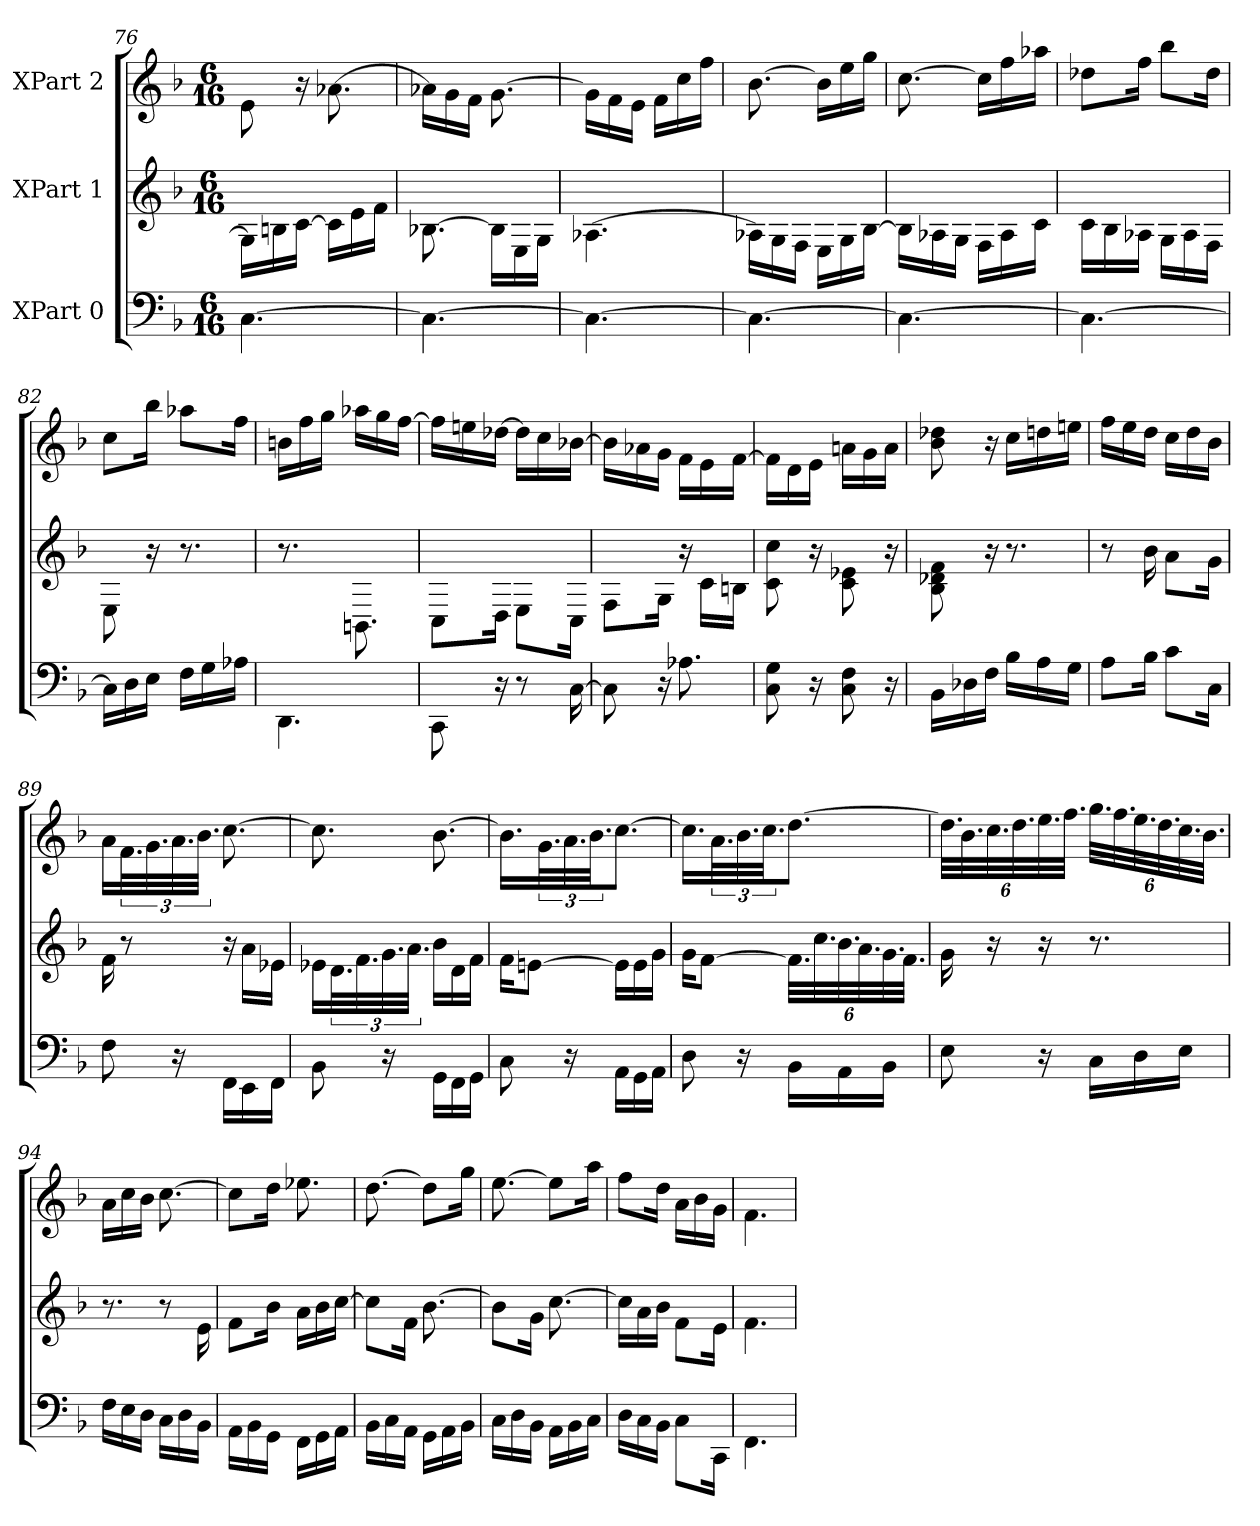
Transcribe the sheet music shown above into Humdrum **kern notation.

**kern	**kern	**kern
*part3	*part2	*part1
*staff3	*staff2	*staff1
*I"XPart 0	*I"XPart 1	*I"XPart 2
*clefF4	*clefG2	*clefG2
*k[b-]	*k[b-]	*k[b-]
*M6/16	*M6/16	*M6/16
=76	=76	=76
[4.C\	16G\L]	8e\
.	16Bn\	.
.	[16c\J	16r
.	16c\L]	[8.a-X\
.	16e\	.
.	16f\J	.
=77	=77	=77
4.C\_	[8.B-X\	16a-X\L]
.	.	16g\
.	.	16f\J
.	16B-\L]	[8.g\
.	16E\	.
.	16G\J	.
=78	=78	=78
4.C\_	[4.A-X\	16g\L]
.	.	16f\
.	.	16e\J
.	.	16f\L
.	.	16cc\
.	.	16ff\J
=79	=79	=79
4.C\_	16A-X\L]	[8.b-\
.	16G\	.
.	16F\J	.
.	16E\L	16b-\L]
.	16G\	16ee\
.	[16B-\J	16gg\J
=80	=80	=80
4.C\_	16B-\L]	[8.cc\
.	16A-X\	.
.	16G\J	.
.	16F\L	16cc\L]
.	16A-\	16ff\
.	16c\J	16aa-X\J
=81	=81	=81
4.C\_	16c\L	8dd-X\L
.	16B-\	.
.	16A-X\J	16ff\J
.	16G\L	8bb-\L
.	16A-\	.
.	16F\J	16dd-\J
=82	=82	=82
16C\L]	8E\	8cc\L
16D\	.	.
16E\J	16r	16bb-\J
16F\L	8.r	8aa-X\L
16G\	.	.
16A-X\J	.	16ff\J
=83	=83	=83
4.DD\	8.r	16bn\L
.	.	16ff\
.	.	16gg\J
.	8.BBn\	16aa-X\L
.	.	16gg\
.	.	[16ff\J
=84	=84	=84
8CC\	8C\L	16ff\L]
.	.	16een\
16r	16D\J	[16dd-X\J
8r	8E\L	16dd-\L]
.	.	16cc\
[16C\	16C\J	[16b-X\J
=85	=85	=85
8C\]	8F\L	16b-\L]
.	.	16a-X\
16r	16G\J	16g\J
8.A-X\	16r	16f\L
.	16c\L	16e\
.	16Bn\J	[16f\J
=86	=86	=86
8C\ 8G\	8cc\ 8c\	16f\L]
.	.	16d\
16r	16r	16e\J
8C\ 8F\	8e-X\ 8c\	16an\L
.	.	16g\
16r	16r	16a\J
=87	=87	=87
16BB-\L	8f\ 8d-X\ 8B-\	8dd-X\ 8b-\
16D-X\	.	.
16F\J	16r	16r
16B-\L	8.r	16cc\L
16A\	.	16ddn\
16G\J	.	16een\J
=88	=88	=88
8A\L	8r	16ff\L
.	.	16ee\
16B-\J	16b-\	16dd\J
8c\L	8a\L	16cc\L
.	.	16dd\
16C\J	16g\J	16b-\J
=89	=89	=89
8F\	16f\	16a\L
.	8r	48.f\
.	.	48.g\
16r	.	48.a\
.	.	48.b-\J
16FF\L	16r	[8.cc\
16EE\	16a\L	.
16FF\J	16e-X\J	.
=90	=90	=90
8BB-\	16e-X\L	8.cc\]
.	48.d\	.
.	48.f\	.
16r	48.g\	.
.	48.a\J	.
16GG\L	16b-\L	[8.b-\
16FF\	16d\	.
16GG\J	16f\J	.
=91	=91	=91
8C\	16f\L	16.b-\L]
.	[8en\J	.
.	.	48.g\
16r	.	48.a\
.	.	48.b-\J
16AA\L	16e\L]	[8.cc\
16GG\	16e\	.
16AA\J	16g\J	.
=92	=92	=92
8D\	16g\L	16.cc\L]
.	[8f\J	.
.	.	48.a\
16r	.	48.b-\
.	.	48.cc\J
16BB-\L	48.f\L]	[8.dd\
.	48.cc\	.
16AA\	48.b-\	.
.	48.a\	.
16BB-\J	48.g\	.
.	48.f\J	.
=93	=93	=93
8E\	16g\	48.dd\L]
.	.	48.b-\
.	16r	48.cc\
.	.	48.dd\
16r	16r	48.ee\
.	.	48.ff\J
16C\L	8.r	48.gg\L
.	.	48.ff\
16D\	.	48.ee\
.	.	48.dd\
16E\J	.	48.cc\
.	.	48.b-\J
=94	=94	=94
16F\L	8.r	16a\L
16E\	.	16cc\
16D\J	.	16b-\J
16C\L	8r	[8.cc\
16D\	.	.
16BB-\J	16e\	.
=95	=95	=95
16AA\L	8f\L	8cc\L]
16BB-\	.	.
16GG\J	16b-\J	16dd\J
16FF\L	16a\L	8.ee-X\
16GG\	16b-\	.
16AA\J	[16cc\J	.
=96	=96	=96
16BB-\L	8cc\L]	[8.dd\
16C\	.	.
16AA\J	16f\J	.
16GG\L	[8.b-\	8dd\L]
16AA\	.	.
16BB-\J	.	16gg\J
=97	=97	=97
16C\L	8b-\L]	[8.ee\
16D\	.	.
16BB-\J	16g\J	.
16AA\L	[8.cc\	8ee\L]
16BB-\	.	.
16C\J	.	16aa\J
=98	=98	=98
16D\L	16cc\L]	8ff\L
16C\	16a\	.
16BB-\J	16b-\J	16dd\J
8C\L	8f\L	16a\L
.	.	16b-\
16CC\J	16e\J	16g\J
=99	=99	=99
4.FF\	4.f\	4.f\
=	=	=
*-	*-	*-
